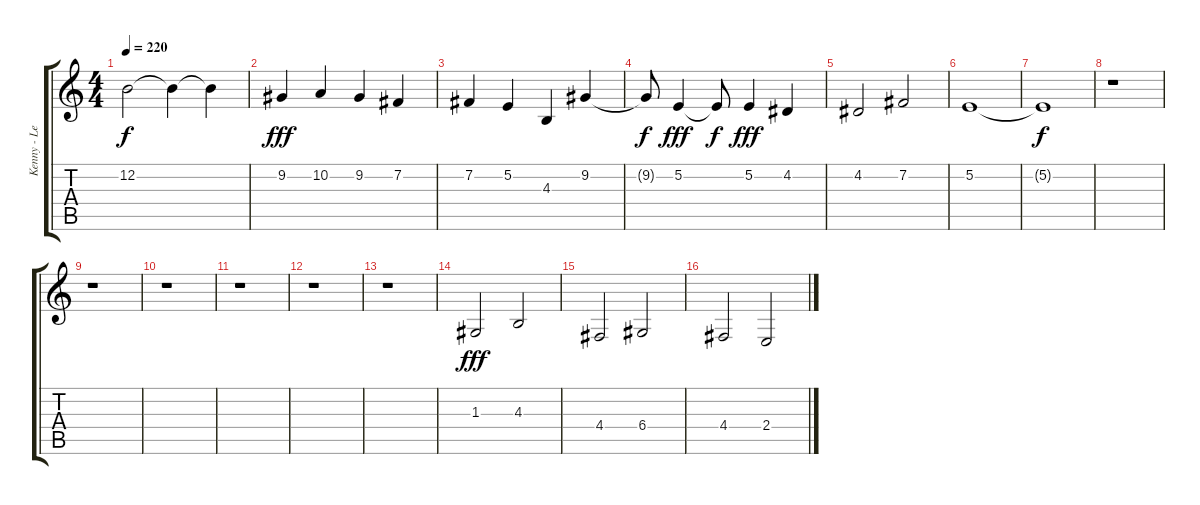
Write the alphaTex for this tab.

\track ("Kenny - Lead Vocals" "Kenny - Le") {instrument altosax}
\staff {score tabs}
\tuning (E4 B3 G3 D3 A2 E2) {hide}
\ts (4 4)
\tempo 220
\clef g2
\ks c
12.2{t}.2{dy f} 12.2{t}.4 12.2{t}.4 |
9.2.4{dy fff} 10.2.4 9.2.4 7.2.4 |
7.2.4 5.2.4 4.3.4 9.2.4 |
9.2{t}.8{dy f} 5.2.4{dy fff} 5.2{t}.8{dy f} 5.2.4{dy fff} 4.2.4 |
4.2.2 7.2.2 |
5.2.1 |
5.2{t}.1{dy f} |
r.1 |
r.1 |
r.1 |
r.1 |
r.1 |
r.1 |
1.3.2{dy fff} 4.3.2 |
4.4.2 6.4.2 |
4.4.2 2.4.2
